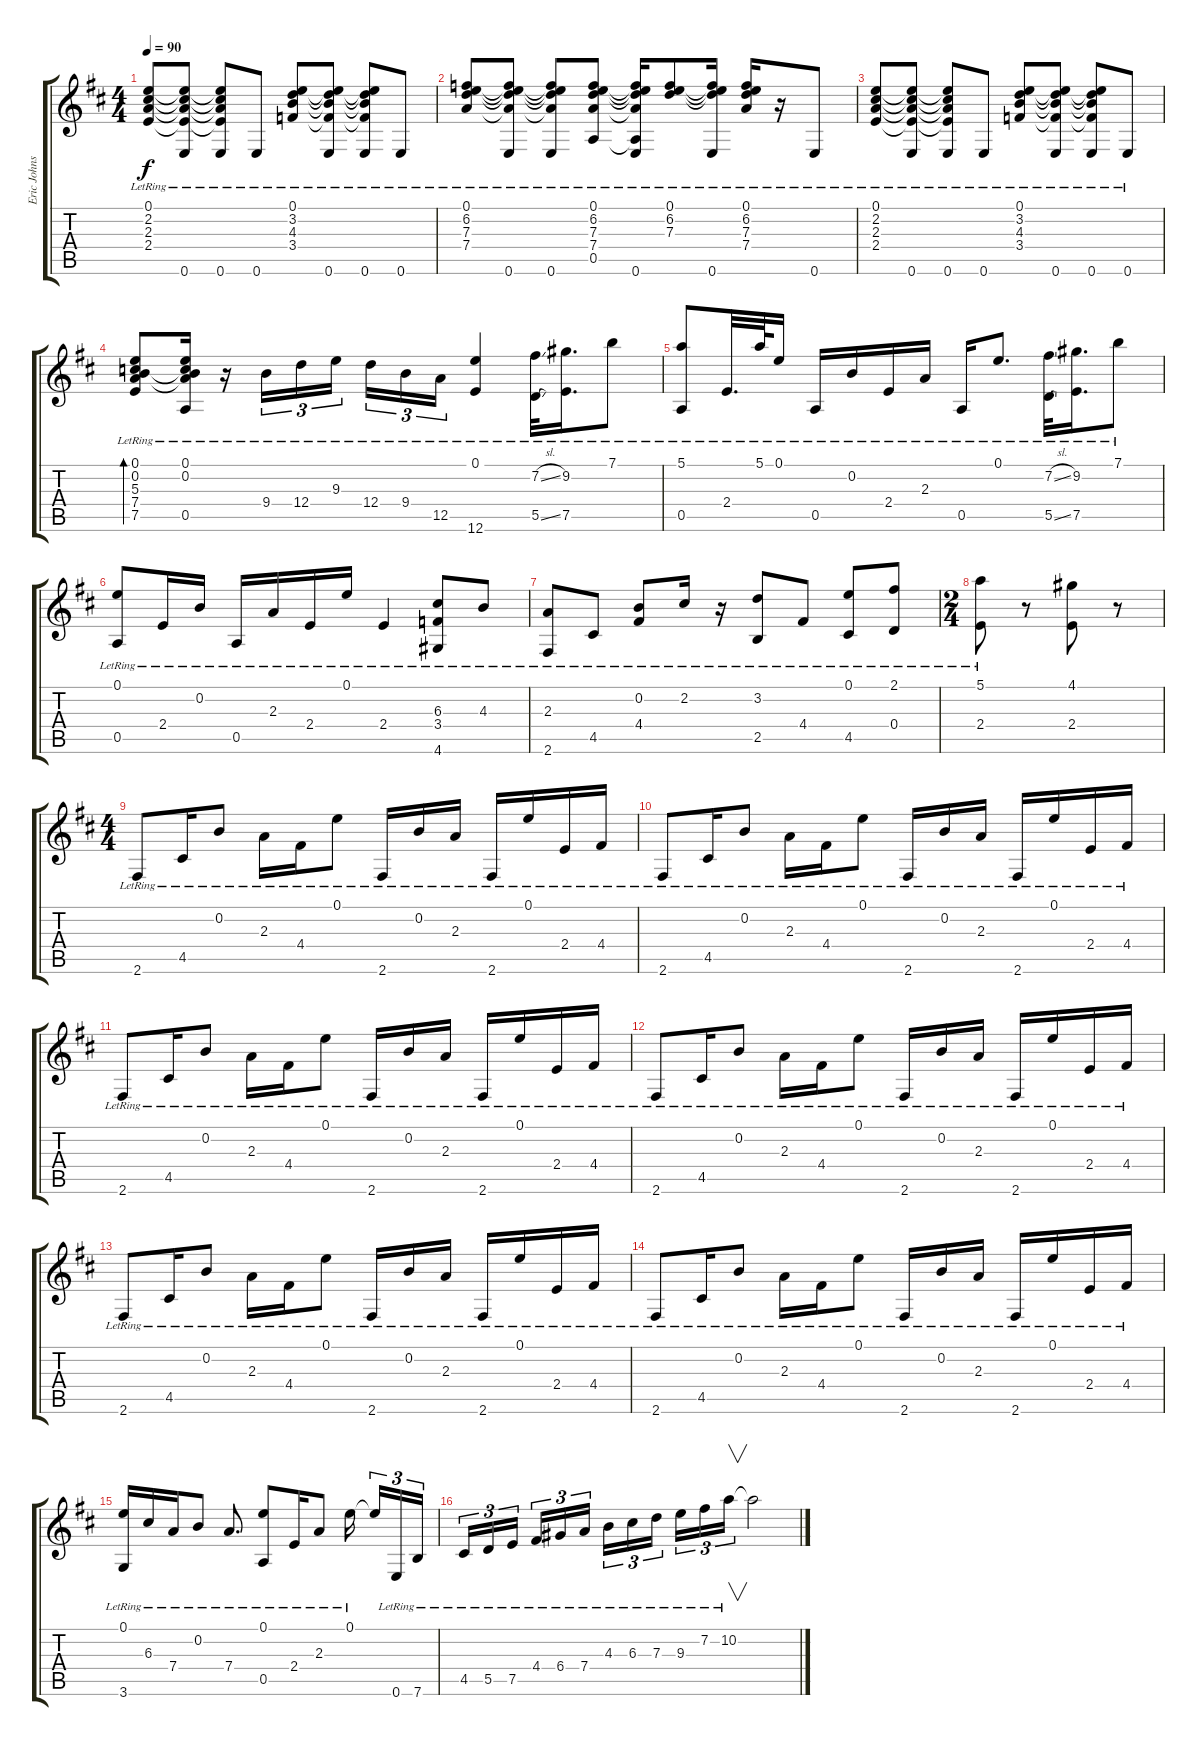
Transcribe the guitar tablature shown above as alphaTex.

\track ("Eric Johnson overdub" "Eric Johns") {instrument acousticguitarnylon}
\staff {score tabs}
\tuning (E4 B3 G3 D3 A2 E2) {hide}
\ts (4 4)
\tempo 90
\clef g2
\ks d
(0.1{lr} 2.2{lr} 2.3{lr} 2.4{lr}).8{dy f} (0.1{t} 2.2{t} 2.3{t} 2.4{t} 0.6{lr}).8 (0.1{t} 2.2{t} 2.3{t} 2.4{t} 0.6{lr}).8 0.6{lr}.8 (0.1{lr} 3.2{lr} 4.3{lr} 3.4{lr}).8 (0.1{t} 3.2{t} 4.3{t} 3.4{t} 0.6{lr}).8 (0.1{t} 3.2{t} 4.3{t} 3.4{t} 0.6{lr}).8 0.6{lr}.8 |
(0.1{lr} 6.2{lr} 7.3{lr} 7.4{lr}).8 (0.1{t} 6.2{t} 7.3{t} 7.4{t} 0.6{lr}).8 (0.1{t} 6.2{t} 7.3{t} 7.4{t} 0.6{lr}).8 (0.1{lr} 6.2{lr} 7.3{lr} 7.4{lr} 0.5{lr}).8 (0.1{t} 6.2{t} 7.3{t} 7.4{t} 0.5{t} 0.6{lr}).16 (0.1{lr} 6.2{lr} 7.3{lr}).8 (0.1{t} 6.2{t} 7.3{t} 0.6{lr}).16 (0.1{lr} 6.2{lr} 7.3{lr} 7.4{lr}).16 r.16 0.6{lr}.8 |
(0.1{lr} 2.2{lr} 2.3{lr} 2.4{lr}).8 (0.1{t} 2.2{t} 2.3{t} 2.4{t} 0.6{lr}).8 (0.1{t} 2.2{t} 2.3{t} 2.4{t} 0.6{lr}).8 0.6{lr}.8 (0.1{lr} 3.2{lr} 4.3{lr} 3.4{lr}).8 (0.1{t} 3.2{t} 4.3{t} 3.4{t} 0.6{lr}).8 (0.1{t} 3.2{t} 4.3{t} 3.4{t} 0.6{lr}).8 0.6{lr}.8 |
(0.1{lr} 0.2{lr} 5.3{lr} 7.4{lr} 7.5{lr}).8{bd 30} (0.1{lr} 0.2{lr} 5.3{t} 7.4{t} 0.5{lr}).16 r.16 9.4{lr}.16{tu (3 2)} 12.4{lr}.16{tu (3 2)} 9.3{lr}.16{tu (3 2) beam splitsecondary} 12.4{lr}.16{tu (3 2)} 9.4{lr}.16{tu (3 2)} 12.5{lr}.16{tu (3 2)} (0.1{lr} 12.6{lr}).4 (7.2{sl lr} 5.5{sl lr}).32 (9.2{lr} 7.5{lr}).16{d} 7.1{lr}.8 |
(5.1{lr} 0.5{lr}).8 2.4{lr}.32{d} 5.1{lr}.64 0.1{lr}.16 0.5{lr}.16 0.2{lr}.16 2.4{lr}.16 2.3{lr}.16 0.5{lr}.16 0.1{lr}.8{d} (7.2{sl lr} 5.5{sl lr}).32 (9.2{lr} 7.5{lr}).16{d} 7.1{lr}.8 |
(0.1{lr} 0.5{lr}).8 2.4{lr}.16 0.2{lr}.16 0.5{lr}.16 2.3{lr}.16 2.4{lr}.16 0.1{lr}.16 2.4{lr}.4 (6.3{lr} 3.4{lr} 4.6{lr}).8 4.3{lr}.8 |
(2.3{lr} 2.6{lr}).8 4.5{lr}.8 (0.2{lr} 4.4{lr}).8 2.2{lr}.16 r.16 (3.2{lr} 2.5{lr}).8 4.4{lr}.8 (0.1{lr} 4.5{lr}).8 (2.1{lr} 0.4{lr}).8 |
\ts (2 4)
(5.1{lr} 2.4{lr}).8 r.8 (4.1 2.4).8 r.8 |
\ts (4 4)
2.6{lr}.8 4.5{lr}.16 0.2{lr}.8 2.3{lr}.16 4.4{lr}.16 0.1{lr}.8 2.6{lr}.16 0.2{lr}.16 2.3{lr}.16 2.6{lr}.16 0.1{lr}.16 2.4{lr}.16 4.4{lr}.16 |
2.6{lr}.8 4.5{lr}.16 0.2{lr}.8 2.3{lr}.16 4.4{lr}.16 0.1{lr}.8 2.6{lr}.16 0.2{lr}.16 2.3{lr}.16 2.6{lr}.16 0.1{lr}.16 2.4{lr}.16 4.4{lr}.16 |
2.6{lr}.8 4.5{lr}.16 0.2{lr}.8 2.3{lr}.16 4.4{lr}.16 0.1{lr}.8 2.6{lr}.16 0.2{lr}.16 2.3{lr}.16 2.6{lr}.16 0.1{lr}.16 2.4{lr}.16 4.4{lr}.16 |
2.6{lr}.8 4.5{lr}.16 0.2{lr}.8 2.3{lr}.16 4.4{lr}.16 0.1{lr}.8 2.6{lr}.16 0.2{lr}.16 2.3{lr}.16 2.6{lr}.16 0.1{lr}.16 2.4{lr}.16 4.4{lr}.16 |
2.6{lr}.8 4.5{lr}.16 0.2{lr}.8 2.3{lr}.16 4.4{lr}.16 0.1{lr}.8 2.6{lr}.16 0.2{lr}.16 2.3{lr}.16 2.6{lr}.16 0.1{lr}.16 2.4{lr}.16 4.4{lr}.16 |
2.6{lr}.8 4.5{lr}.16 0.2{lr}.8 2.3{lr}.16 4.4{lr}.16 0.1{lr}.8 2.6{lr}.16 0.2{lr}.16 2.3{lr}.16 2.6{lr}.16 0.1{lr}.16 2.4{lr}.16 4.4{lr}.16 |
(0.1{lr} 3.6{lr}).16 6.3{lr}.16 7.4{lr}.16 0.2{lr}.8 7.4{lr}.8{d} (0.1{lr} 0.5{lr}).8 2.4{lr}.16 2.3{lr}.8 0.1{lr}.16{beam splitsecondary} 0.1{t}.16{tu (3 2)} 0.6{lr}.16{tu (3 2)} 7.6{lr}.16{tu (3 2)} |
4.5{lr}.16{tu (3 2)} 5.5{lr}.16{tu (3 2)} 7.5{lr}.16{tu (3 2) beam splitsecondary} 4.4{lr}.16{tu (3 2)} 6.4{lr}.16{tu (3 2)} 7.4{lr}.16{tu (3 2)} 4.3{lr}.16{tu (3 2)} 6.3{lr}.16{tu (3 2)} 7.3{lr}.16{tu (3 2) beam splitsecondary} 9.3{lr}.16{tu (3 2)} 7.2{lr}.16{tu (3 2)} 10.2{lr}.16{v tu (3 2)} 10.2{t}.2
